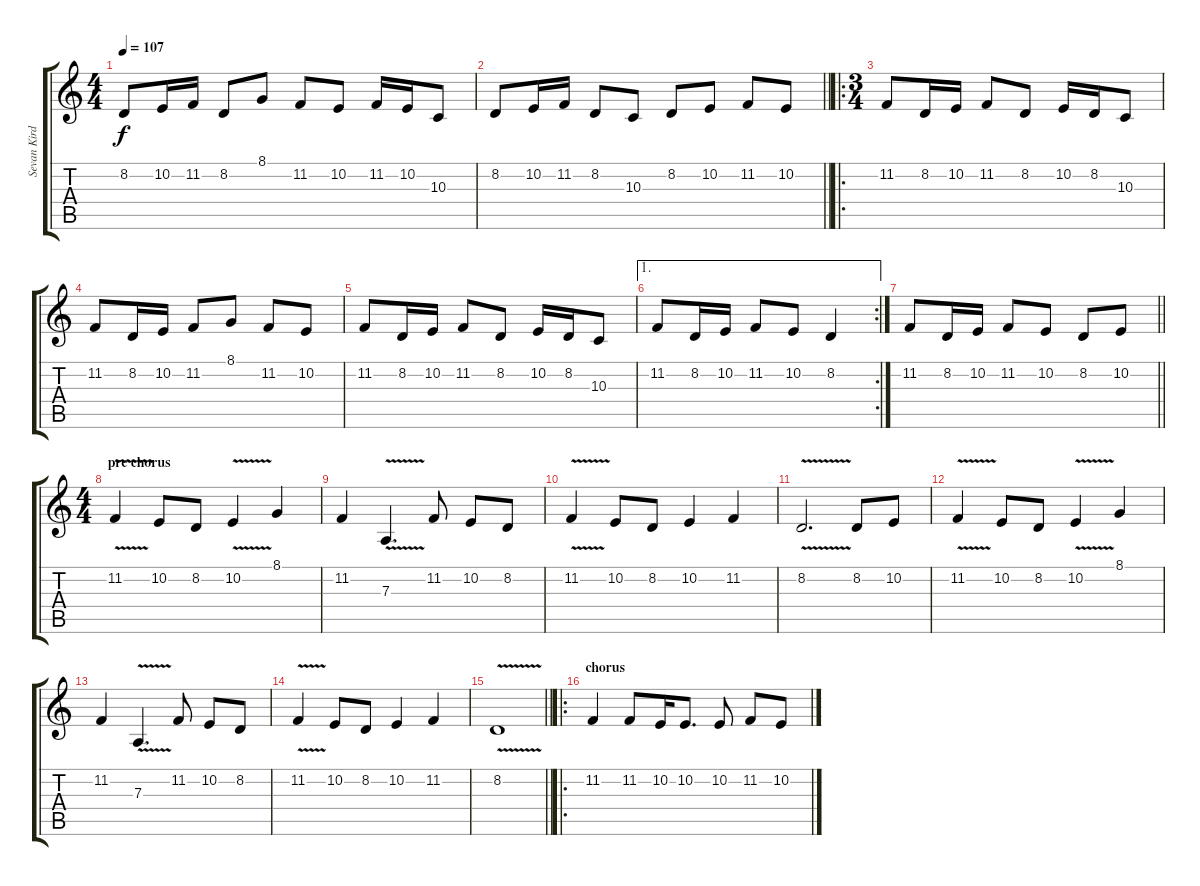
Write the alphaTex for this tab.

\track ("Sevan Kirder" "Sevan Kird") {instrument bagpipe}
\staff {score tabs}
\tuning (B3 Gb3 D3 A2 E2 B1) {hide}
\ts (4 4)
\tempo 107
\clef g2
\ks c
8.2.8{dy f} 10.2.16 11.2.16 8.2.8 8.1.8 11.2.8 10.2.8 11.2.16 10.2.16 10.3.8 |
\barLineRight lightlight
8.2.8 10.2.16 11.2.16 8.2.8 10.3.8 8.2.8 10.2.8 11.2.8 10.2.8 |
\ro
\ts (3 4)
\section ("" "")
11.2.8 8.2.16 10.2.16 11.2.8 8.2.8 10.2.16 8.2.16 10.3.8 |
11.2.8 8.2.16 10.2.16 11.2.8 8.1.8 11.2.8 10.2.8 |
11.2.8 8.2.16 10.2.16 11.2.8 8.2.8 10.2.16 8.2.16 10.3.8 |
\ae 1
\rc 2
11.2.8 8.2.16 10.2.16 11.2.8 10.2.8 8.2.4 |
\barLineRight lightlight
11.2.8 8.2.16 10.2.16 11.2.8 10.2.8 8.2.8 10.2.8 |
\ts (4 4)
\section ("" "pre chorus")
11.2{v}.4 10.2.8 8.2.8 10.2{v}.4 8.1.4 |
11.2.4 7.3{v}.4{d} 11.2.8 10.2.8 8.2.8 |
11.2{v}.4 10.2.8 8.2.8 10.2.4 11.2.4 |
8.2{v}.2{d} 8.2.8 10.2.8 |
11.2{v}.4 10.2.8 8.2.8 10.2{v}.4 8.1.4 |
11.2.4 7.3{v}.4{d} 11.2.8 10.2.8 8.2.8 |
11.2{v}.4 10.2.8 8.2.8 10.2.4 11.2.4 |
\barLineRight lightlight
8.2{v}.1 |
\ro
\section ("" "chorus")
11.2.4 11.2.8 10.2.16 10.2.8{d} 10.2.8 11.2.8 10.2.8
